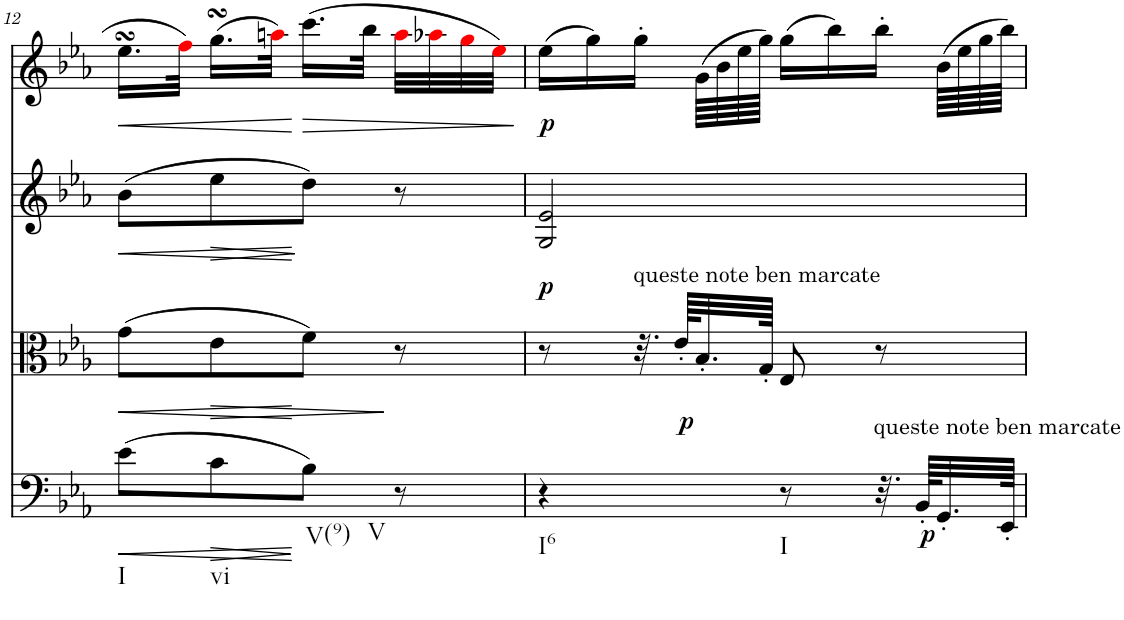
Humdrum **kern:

**kern	**dynam	**kern	**dynam	**kern	**dynam	**kern	**dynam
*part4	*part4	*part3	*part3	*part2	*part2	*part1	*part1
*staff4	*staff4	*staff3	*staff3	*staff2	*staff2	*staff1	*staff1
*I"Violoncello	*	*I"Viola	*	*I"Violin II	*	*I"Violin I	*
*I'Vc	*	*I'Vla	*	*I'Vln	*	*I'Vln	*
!!LO:PB:g=z
*clefF4	*	*clefC3	*	*clefG2	*	*clefG2	*
*k[b-e-a-]	*	*k[b-e-a-]	*	*k[b-e-a-]	*	*k[b-e-a-]	*
*E-:	*	*E-:	*	*E-:	*	*E-:	*
*M2/4	*	*M2/4	*	*M2/4	*	*M2/4	*
=12	=12	=12	=12	=12	=12	=12	=12
!LO:TX:b:t=I	!	!	!	!	!	!	!
!	!	!	!	!	!	!	!LO:HP:b
(8e-\L	.	(8g\L	.	(8b-\L	.	16.ee-sSSs\LL	<
.	.	.	.	.	.	32ffi\JJk	.
!LO:TX:b:t=vi	!	!	!	!	!	!	!
!	!LO:HP:b	!	!LO:HP:b	!	!LO:HP:b	!	!
8c\	>	8e-\	>	8ee-\	>	(16.ggsSsS\LL	.
.	.	.	.	.	.	32aani\JJk)	.
!LO:TX:b:t=V(9)	!	!	!	!	!	!	!
!LO:TX:b:t=V	!	!	!	!	!	!	!
8B-\J)	.	8f\J)	.	8dd\J)	.	(16.ccc\LL	.
.	.	.	.	.	.	32bb-\JJk	.
8r	]	8r	]	8r	]	32aai\LLL	.
.	.	.	.	.	.	32aa-Xi\	.
.	.	.	.	.	.	32ggi\	.
.	.	.	.	.	.	32ee-i\JJJ)	.
.	.	.	.	.	.	.	[
=13	=13	=13	=13	=13	=13	=13	=13
!LO:TX:b:t=I6	!	!	!	!	!	!	!
!	!	!	!LO:DY:a	!	!	!	!LO:DY:b
4r	.	8r	p	2G/ 2e-/	.	(16ee-\LL	p
.	.	.	.	.	.	16gg\)	.
!	!	!LO:TX:a:t=queste note ben marcate	!	!	!	!	!
.	.	32.r	.	.	.	16gg'\JJ	.
!	!	!	!LO:DY:b	!	!	!	!
.	.	64e-'/KLLL	p	.	.	.	.
.	.	32.B-'/	.	.	.	(64g\LLLL	.
.	.	.	.	.	.	64b-\	.
.	.	.	.	.	.	64ee-\	.
.	.	64G'/JJJk	.	.	.	64gg\JJJJ)	.
!LO:TX:b:t=I	!	!	!	!	!	!	!
8r	.	8E-/	.	.	.	(16gg\LL	.
.	.	.	.	.	.	16bb-\)	.
!LO:TX:a:t=queste note ben marcate	!	!	!	!	!	!	!
32.r	.	8r	.	.	.	16bb-'\JJ	.
!	!LO:DY:b	!	!	!	!	!	!
64BB-'/KLLL	p	.	.	.	.	.	.
32.GG'/	.	.	.	.	.	(64b-\LLLL	.
.	.	.	.	.	.	64ee-\	.
.	.	.	.	.	.	64gg\	.
64EE-'/JJJk	.	.	.	.	.	64bb-\JJJJ)	.
=	=	=	=	=	=	=	=
*-	*-	*-	*-	*-	*-	*-	*-
